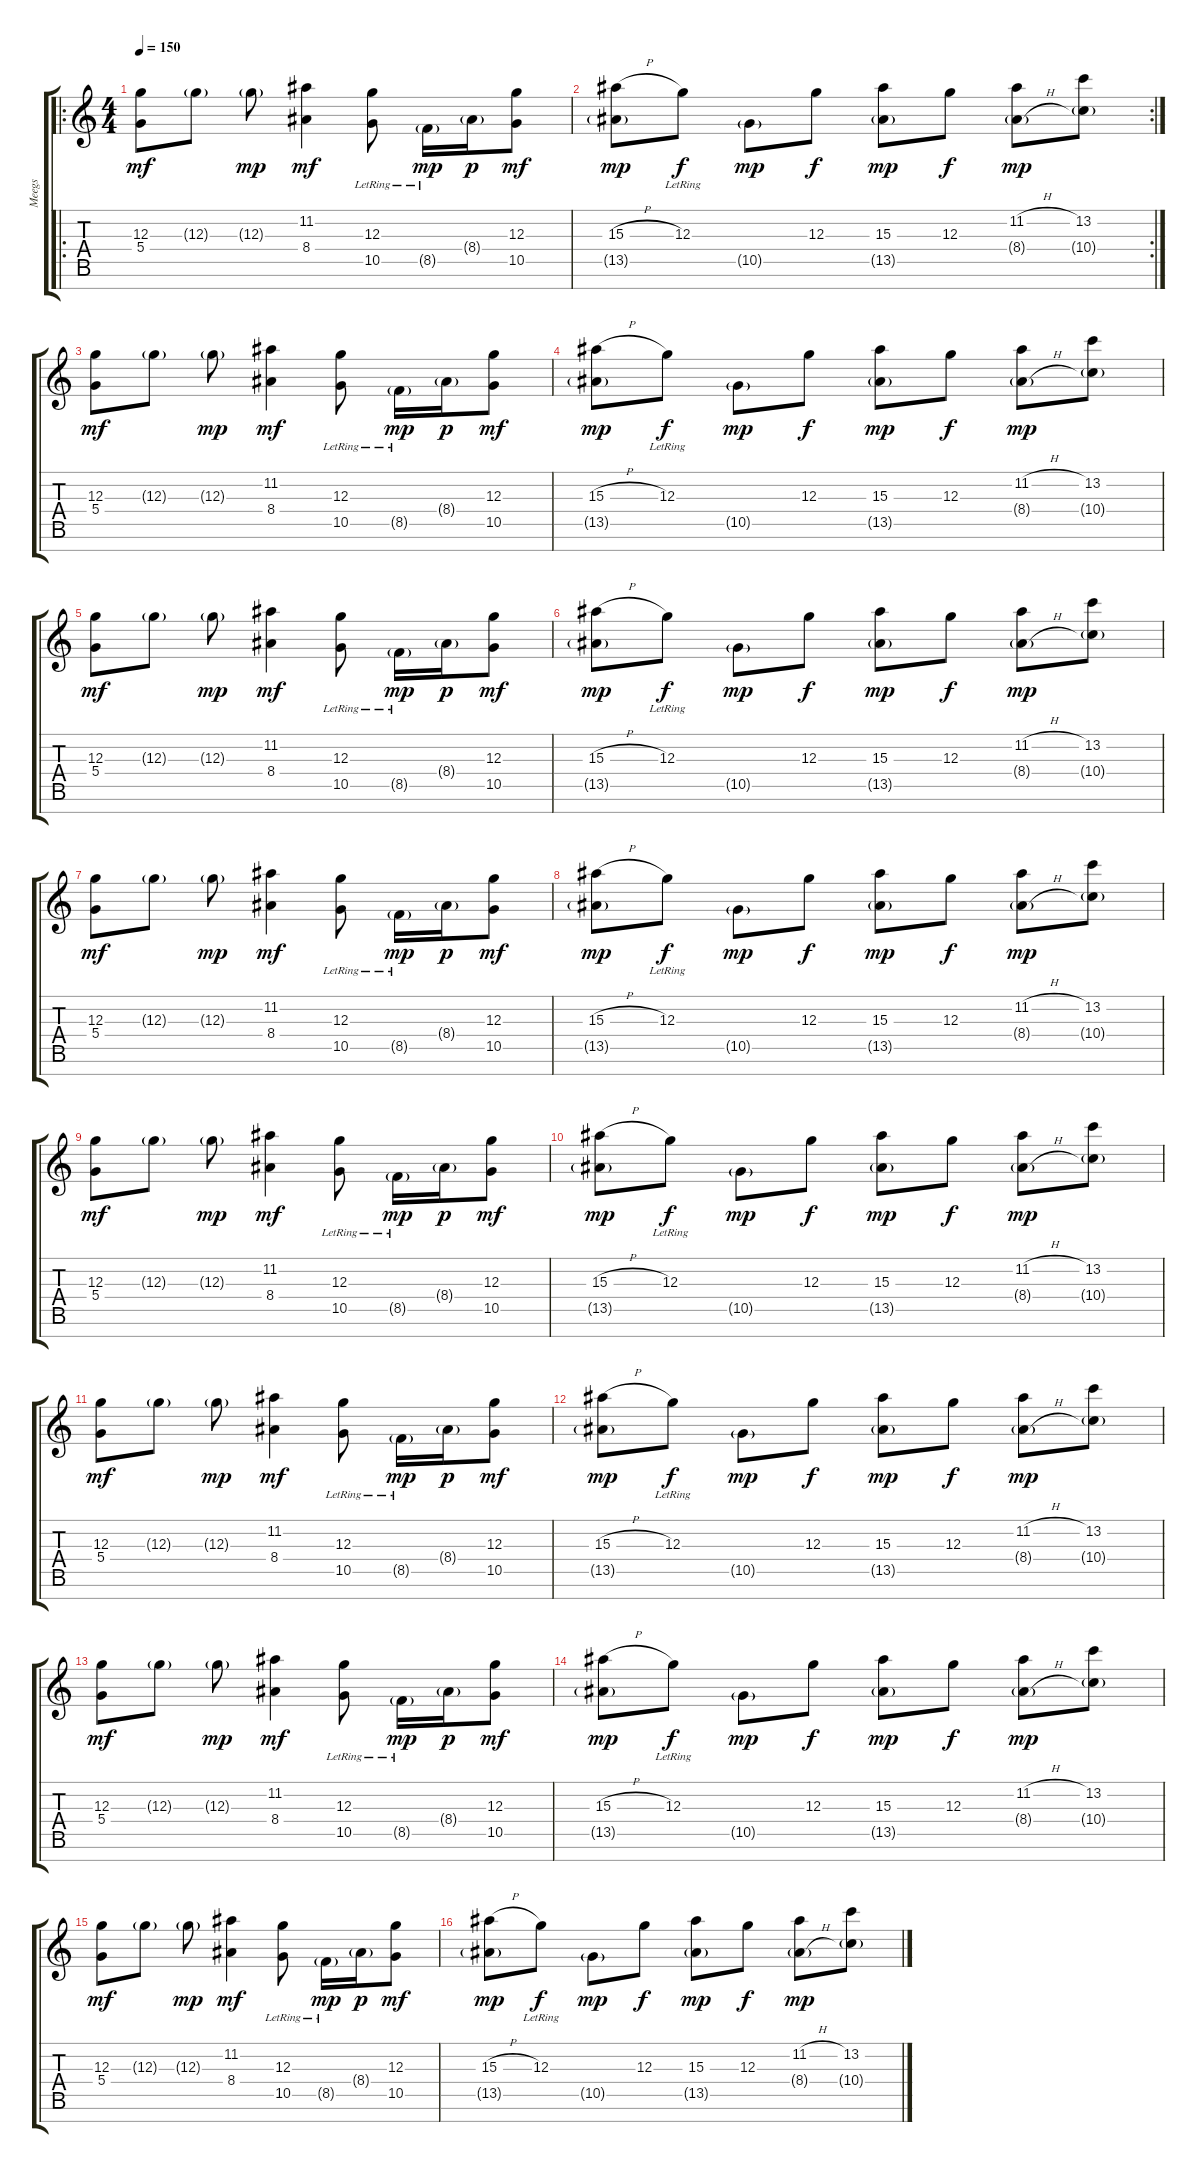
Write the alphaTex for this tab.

\track ("Meegs" "Meegs") {instrument overdrivenguitar}
\staff {score tabs}
\tuning (E4 B3 G3 D3 A2 E2 B1) {hide}
\ro
\ts (4 4)
\tempo 150
\clef g2
\ks c
(12.3 5.4).8{dy mf instrument overdrivenguitar} 12.3{g}.8 12.3{g}.8{dy mp} (11.2 8.4).4{dy mf} (12.3{lr} 10.5).8 8.5{g lr}.16{dy mp} 8.4{g}.16{dy p} (12.3 10.5).8{dy mf} |
\rc 2
(15.3{h} 13.5{g}).8{dy mp} 12.3{lr}.8{dy f} 10.5{g}.8{dy mp} 12.3.8{dy f} (15.3 13.5{g}).8{dy mp} 12.3.8{dy f} (11.2{h} 8.4{h g}).8{dy mp} (13.2 10.4{g}).8 |
(12.3 5.4).8{dy mf} 12.3{g}.8 12.3{g}.8{dy mp} (11.2 8.4).4{dy mf} (12.3{lr} 10.5).8 8.5{g lr}.16{dy mp} 8.4{g}.16{dy p} (12.3 10.5).8{dy mf} |
(15.3{h} 13.5{g}).8{dy mp} 12.3{lr}.8{dy f} 10.5{g}.8{dy mp} 12.3.8{dy f} (15.3 13.5{g}).8{dy mp} 12.3.8{dy f} (11.2{h} 8.4{h g}).8{dy mp} (13.2 10.4{g}).8 |
(12.3 5.4).8{dy mf} 12.3{g}.8 12.3{g}.8{dy mp} (11.2 8.4).4{dy mf} (12.3{lr} 10.5).8 8.5{g lr}.16{dy mp} 8.4{g}.16{dy p} (12.3 10.5).8{dy mf} |
(15.3{h} 13.5{g}).8{dy mp} 12.3{lr}.8{dy f} 10.5{g}.8{dy mp} 12.3.8{dy f} (15.3 13.5{g}).8{dy mp} 12.3.8{dy f} (11.2{h} 8.4{h g}).8{dy mp} (13.2 10.4{g}).8 |
(12.3 5.4).8{dy mf} 12.3{g}.8 12.3{g}.8{dy mp} (11.2 8.4).4{dy mf} (12.3{lr} 10.5).8 8.5{g lr}.16{dy mp} 8.4{g}.16{dy p} (12.3 10.5).8{dy mf} |
(15.3{h} 13.5{g}).8{dy mp} 12.3{lr}.8{dy f} 10.5{g}.8{dy mp} 12.3.8{dy f} (15.3 13.5{g}).8{dy mp} 12.3.8{dy f} (11.2{h} 8.4{h g}).8{dy mp} (13.2 10.4{g}).8 |
(12.3 5.4).8{dy mf} 12.3{g}.8 12.3{g}.8{dy mp} (11.2 8.4).4{dy mf} (12.3{lr} 10.5).8 8.5{g lr}.16{dy mp} 8.4{g}.16{dy p} (12.3 10.5).8{dy mf} |
(15.3{h} 13.5{g}).8{dy mp} 12.3{lr}.8{dy f} 10.5{g}.8{dy mp} 12.3.8{dy f} (15.3 13.5{g}).8{dy mp} 12.3.8{dy f} (11.2{h} 8.4{h g}).8{dy mp} (13.2 10.4{g}).8 |
(12.3 5.4).8{dy mf} 12.3{g}.8 12.3{g}.8{dy mp} (11.2 8.4).4{dy mf} (12.3{lr} 10.5).8 8.5{g lr}.16{dy mp} 8.4{g}.16{dy p} (12.3 10.5).8{dy mf} |
(15.3{h} 13.5{g}).8{dy mp} 12.3{lr}.8{dy f} 10.5{g}.8{dy mp} 12.3.8{dy f} (15.3 13.5{g}).8{dy mp} 12.3.8{dy f} (11.2{h} 8.4{h g}).8{dy mp} (13.2 10.4{g}).8 |
(12.3 5.4).8{dy mf} 12.3{g}.8 12.3{g}.8{dy mp} (11.2 8.4).4{dy mf} (12.3{lr} 10.5).8 8.5{g lr}.16{dy mp} 8.4{g}.16{dy p} (12.3 10.5).8{dy mf} |
(15.3{h} 13.5{g}).8{dy mp} 12.3{lr}.8{dy f} 10.5{g}.8{dy mp} 12.3.8{dy f} (15.3 13.5{g}).8{dy mp} 12.3.8{dy f} (11.2{h} 8.4{h g}).8{dy mp} (13.2 10.4{g}).8 |
(12.3 5.4).8{dy mf} 12.3{g}.8 12.3{g}.8{dy mp} (11.2 8.4).4{dy mf} (12.3{lr} 10.5).8 8.5{g lr}.16{dy mp} 8.4{g}.16{dy p} (12.3 10.5).8{dy mf} |
(15.3{h} 13.5{g}).8{dy mp} 12.3{lr}.8{dy f} 10.5{g}.8{dy mp} 12.3.8{dy f} (15.3 13.5{g}).8{dy mp} 12.3.8{dy f} (11.2{h} 8.4{h g}).8{dy mp} (13.2 10.4{g}).8
